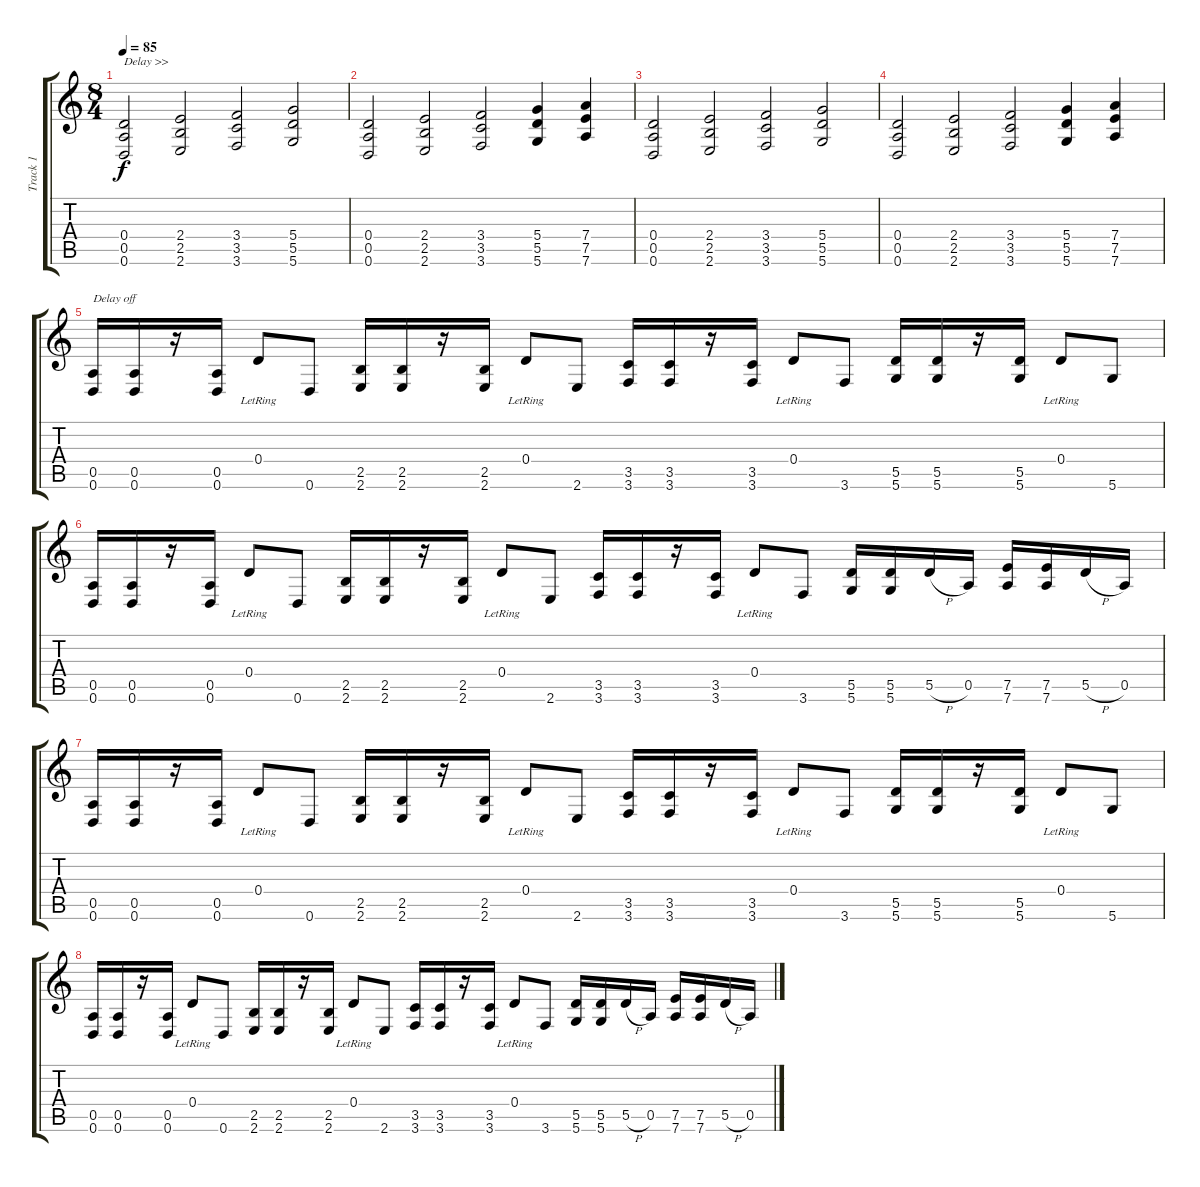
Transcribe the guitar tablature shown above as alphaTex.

\track ("Track 1" "Track 1") {instrument distortionguitar}
\staff {score tabs}
\tuning (E4 B3 G3 D3 A2 D2) {hide}
\ts (8 4)
\tempo 85
\clef g2
\ks c
(0.4 0.5 0.6).2{txt "Delay >>" dy f instrument electricguitarmuted} (2.4 2.5 2.6).2 (3.4 3.5 3.6).2 (5.4 5.5 5.6).2 |
(0.4 0.5 0.6).2 (2.4 2.5 2.6).2 (3.4 3.5 3.6).2 (5.4 5.5 5.6).4 (7.4 7.5 7.6).4 |
(0.4 0.5 0.6).2{instrument electricguitarmuted} (2.4 2.5 2.6).2 (3.4 3.5 3.6).2 (5.4 5.5 5.6).2 |
(0.4 0.5 0.6).2 (2.4 2.5 2.6).2 (3.4 3.5 3.6).2 (5.4 5.5 5.6).4 (7.4 7.5 7.6).4 |
(0.5 0.6).16{txt "Delay off" instrument electricguitarmuted} (0.5 0.6).16 r.16 (0.5 0.6).16 0.4{lr}.8{instrument distortionguitar} 0.6.8{instrument electricguitarmuted} (2.5 2.6).16 (2.5 2.6).16 r.16 (2.5 2.6).16 0.4{lr}.8{instrument distortionguitar} 2.6.8{instrument electricguitarmuted} (3.5 3.6).16 (3.5 3.6).16 r.16 (3.5 3.6).16 0.4{lr}.8{instrument distortionguitar} 3.6.8{instrument electricguitarmuted} (5.5 5.6).16 (5.5 5.6).16 r.16 (5.5 5.6).16 0.4{lr}.8{instrument distortionguitar} 5.6.8{instrument electricguitarmuted} |
(0.5 0.6).16{instrument electricguitarmuted} (0.5 0.6).16 r.16 (0.5 0.6).16 0.4{lr}.8{instrument distortionguitar} 0.6.8{instrument electricguitarmuted} (2.5 2.6).16 (2.5 2.6).16 r.16 (2.5 2.6).16 0.4{lr}.8{instrument distortionguitar} 2.6.8{instrument electricguitarmuted} (3.5 3.6).16 (3.5 3.6).16 r.16 (3.5 3.6).16 0.4{lr}.8{instrument distortionguitar} 3.6.8{instrument electricguitarmuted} (5.5 5.6).16 (5.5 5.6).16 5.5{h}.16{instrument distortionguitar} 0.5.16 (7.5 7.6).16{instrument electricguitarmuted} (7.5 7.6).16 5.5{h}.16{instrument distortionguitar} 0.5.16 |
(0.5 0.6).16{instrument electricguitarmuted} (0.5 0.6).16 r.16 (0.5 0.6).16 0.4{lr}.8{instrument distortionguitar} 0.6.8{instrument electricguitarmuted} (2.5 2.6).16 (2.5 2.6).16 r.16 (2.5 2.6).16 0.4{lr}.8{instrument distortionguitar} 2.6.8{instrument electricguitarmuted} (3.5 3.6).16 (3.5 3.6).16 r.16 (3.5 3.6).16 0.4{lr}.8{instrument distortionguitar} 3.6.8{instrument electricguitarmuted} (5.5 5.6).16 (5.5 5.6).16 r.16 (5.5 5.6).16 0.4{lr}.8{instrument distortionguitar} 5.6.8{instrument electricguitarmuted} |
(0.5 0.6).16{instrument electricguitarmuted} (0.5 0.6).16 r.16 (0.5 0.6).16 0.4{lr}.8{instrument distortionguitar} 0.6.8{instrument electricguitarmuted} (2.5 2.6).16 (2.5 2.6).16 r.16 (2.5 2.6).16 0.4{lr}.8{instrument distortionguitar} 2.6.8{instrument electricguitarmuted} (3.5 3.6).16 (3.5 3.6).16 r.16 (3.5 3.6).16 0.4{lr}.8{instrument distortionguitar} 3.6.8{instrument electricguitarmuted} (5.5 5.6).16 (5.5 5.6).16 5.5{h}.16{instrument distortionguitar} 0.5.16 (7.5 7.6).16{instrument electricguitarmuted} (7.5 7.6).16 5.5{h}.16{instrument distortionguitar} 0.5.16
